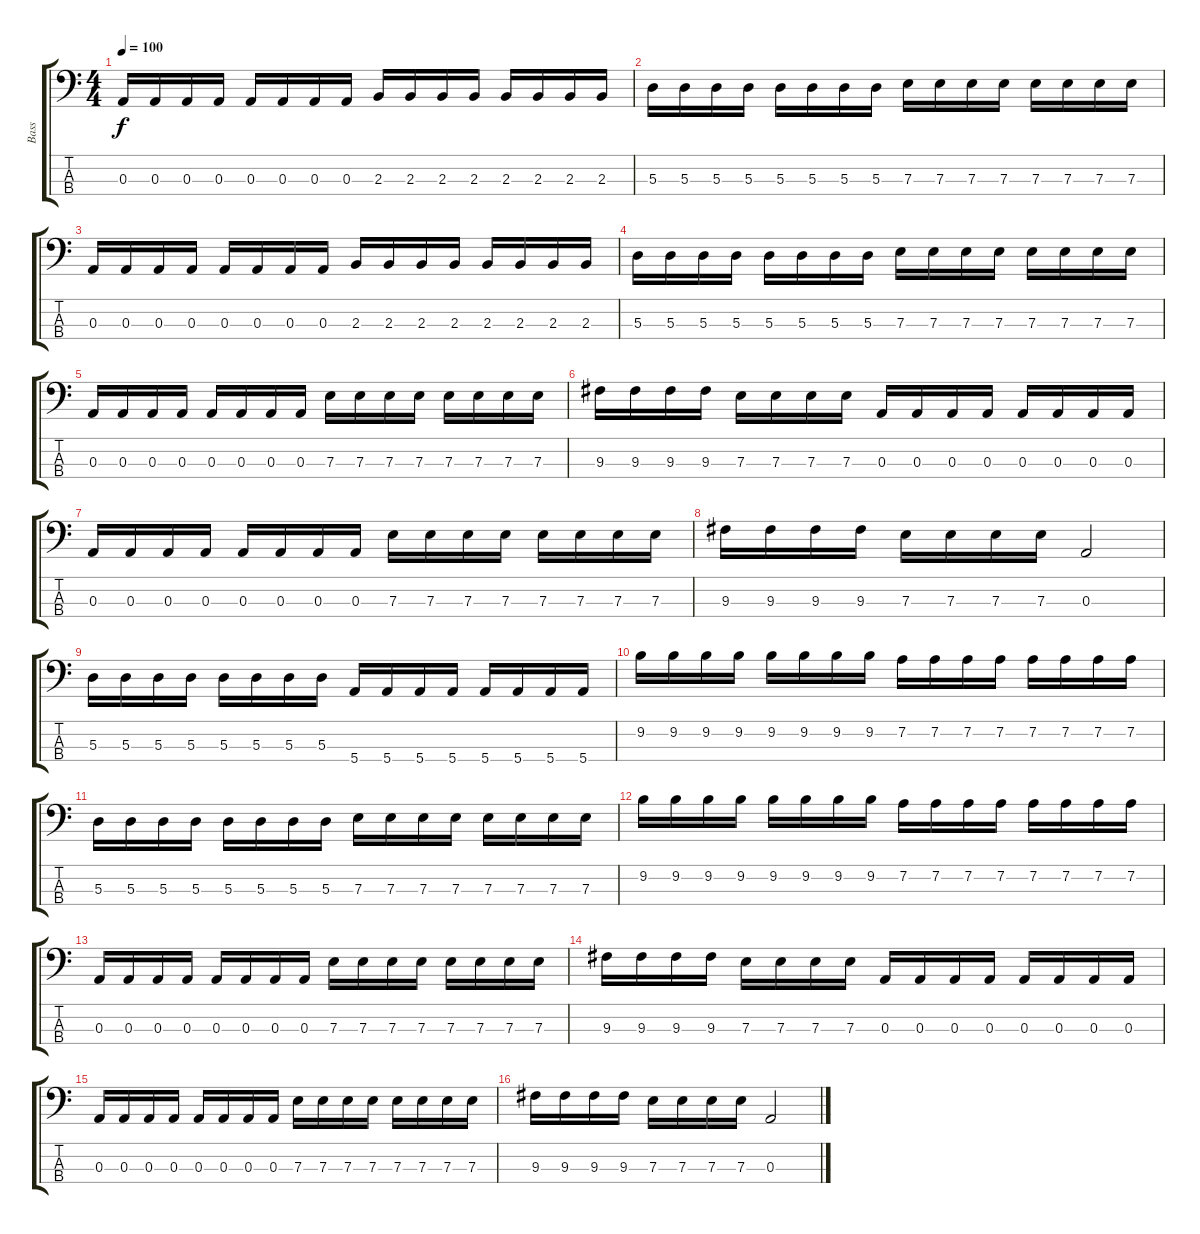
\track ("Bass" "Bass") {instrument electricbassfinger}
\staff {score tabs}
\tuning (G2 D2 A1 E1) {hide}
\ts (4 4)
\tempo 100
\clef f4
\ks c
0.3.16{dy f} 0.3.16 0.3.16 0.3.16 0.3.16 0.3.16 0.3.16 0.3.16 2.3.16 2.3.16 2.3.16 2.3.16 2.3.16 2.3.16 2.3.16 2.3.16 |
5.3.16 5.3.16 5.3.16 5.3.16 5.3.16 5.3.16 5.3.16 5.3.16 7.3.16 7.3.16 7.3.16 7.3.16 7.3.16 7.3.16 7.3.16 7.3.16 |
0.3.16 0.3.16 0.3.16 0.3.16 0.3.16 0.3.16 0.3.16 0.3.16 2.3.16 2.3.16 2.3.16 2.3.16 2.3.16 2.3.16 2.3.16 2.3.16 |
5.3.16 5.3.16 5.3.16 5.3.16 5.3.16 5.3.16 5.3.16 5.3.16 7.3.16 7.3.16 7.3.16 7.3.16 7.3.16 7.3.16 7.3.16 7.3.16 |
0.3.16 0.3.16 0.3.16 0.3.16 0.3.16 0.3.16 0.3.16 0.3.16 7.3.16 7.3.16 7.3.16 7.3.16 7.3.16 7.3.16 7.3.16 7.3.16 |
9.3.16 9.3.16 9.3.16 9.3.16 7.3.16 7.3.16 7.3.16 7.3.16 0.3.16 0.3.16 0.3.16 0.3.16 0.3.16 0.3.16 0.3.16 0.3.16 |
0.3.16 0.3.16 0.3.16 0.3.16 0.3.16 0.3.16 0.3.16 0.3.16 7.3.16 7.3.16 7.3.16 7.3.16 7.3.16 7.3.16 7.3.16 7.3.16 |
9.3.16 9.3.16 9.3.16 9.3.16 7.3.16 7.3.16 7.3.16 7.3.16 0.3.2 |
5.3.16 5.3.16 5.3.16 5.3.16 5.3.16 5.3.16 5.3.16 5.3.16 5.4.16 5.4.16 5.4.16 5.4.16 5.4.16 5.4.16 5.4.16 5.4.16 |
9.2.16 9.2.16 9.2.16 9.2.16 9.2.16 9.2.16 9.2.16 9.2.16 7.2.16 7.2.16 7.2.16 7.2.16 7.2.16 7.2.16 7.2.16 7.2.16 |
5.3.16 5.3.16 5.3.16 5.3.16 5.3.16 5.3.16 5.3.16 5.3.16 7.3.16 7.3.16 7.3.16 7.3.16 7.3.16 7.3.16 7.3.16 7.3.16 |
9.2.16 9.2.16 9.2.16 9.2.16 9.2.16 9.2.16 9.2.16 9.2.16 7.2.16 7.2.16 7.2.16 7.2.16 7.2.16 7.2.16 7.2.16 7.2.16 |
0.3.16 0.3.16 0.3.16 0.3.16 0.3.16 0.3.16 0.3.16 0.3.16 7.3.16 7.3.16 7.3.16 7.3.16 7.3.16 7.3.16 7.3.16 7.3.16 |
9.3.16 9.3.16 9.3.16 9.3.16 7.3.16 7.3.16 7.3.16 7.3.16 0.3.16 0.3.16 0.3.16 0.3.16 0.3.16 0.3.16 0.3.16 0.3.16 |
0.3.16 0.3.16 0.3.16 0.3.16 0.3.16 0.3.16 0.3.16 0.3.16 7.3.16 7.3.16 7.3.16 7.3.16 7.3.16 7.3.16 7.3.16 7.3.16 |
9.3.16 9.3.16 9.3.16 9.3.16 7.3.16 7.3.16 7.3.16 7.3.16 0.3.2
